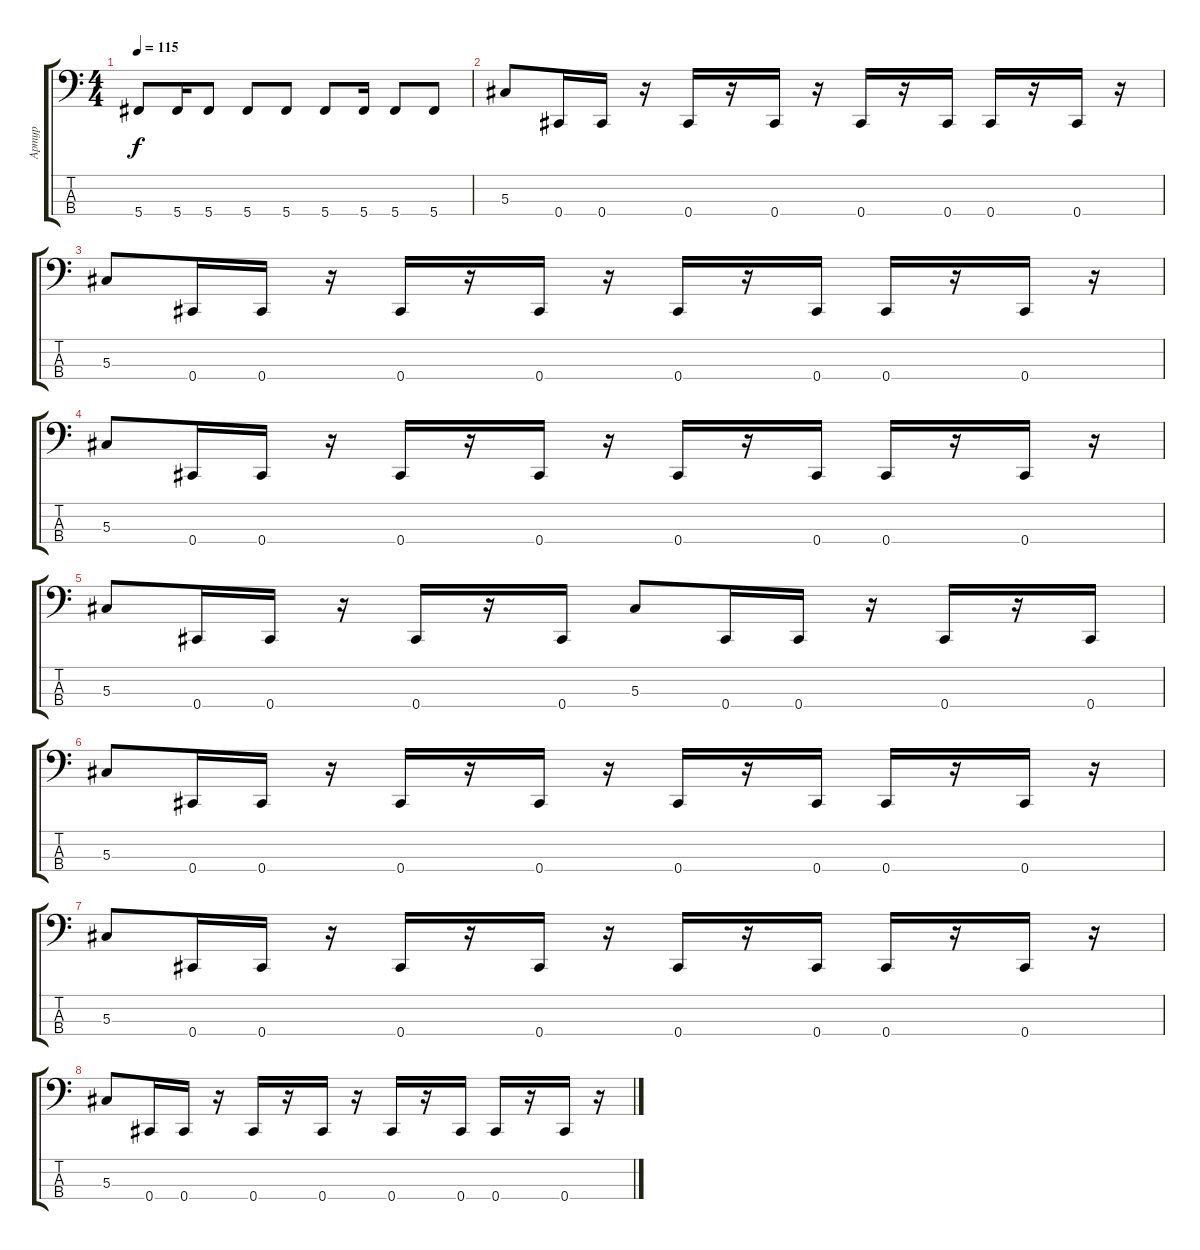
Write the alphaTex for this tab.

\track ("Артур" "Артур") {instrument slapbass1}
\staff {score tabs}
\tuning (Gb2 Db2 Ab1 Db1) {hide}
\ts (4 4)
\tempo 115
\clef f4
\ks c
5.4.8{dy f} 5.4.16 5.4.8 5.4.8 5.4.8 5.4.8 5.4.16 5.4.8 5.4.8 |
5.3.8 0.4.16 0.4.16 r.16 0.4.16 r.16 0.4.16 r.16 0.4.16 r.16 0.4.16 0.4.16 r.16 0.4.16 r.16 |
5.3.8 0.4.16 0.4.16 r.16 0.4.16 r.16 0.4.16 r.16 0.4.16 r.16 0.4.16 0.4.16 r.16 0.4.16 r.16 |
5.3.8 0.4.16 0.4.16 r.16 0.4.16 r.16 0.4.16 r.16 0.4.16 r.16 0.4.16 0.4.16 r.16 0.4.16 r.16 |
5.3.8 0.4.16 0.4.16 r.16 0.4.16 r.16 0.4.16 5.3.8 0.4.16 0.4.16 r.16 0.4.16 r.16 0.4.16 |
5.3.8 0.4.16 0.4.16 r.16 0.4.16 r.16 0.4.16 r.16 0.4.16 r.16 0.4.16 0.4.16 r.16 0.4.16 r.16 |
5.3.8 0.4.16 0.4.16 r.16 0.4.16 r.16 0.4.16 r.16 0.4.16 r.16 0.4.16 0.4.16 r.16 0.4.16 r.16 |
5.3.8 0.4.16 0.4.16 r.16 0.4.16 r.16 0.4.16 r.16 0.4.16 r.16 0.4.16 0.4.16 r.16 0.4.16 r.16
